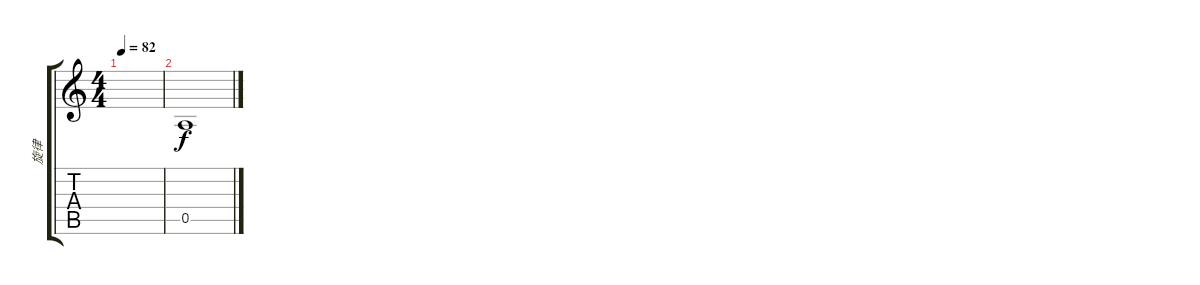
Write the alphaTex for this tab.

\track ("旋律" "旋律") {instrument acousticguitarsteel}
\staff {score tabs}
\tuning (E4 B3 G3 D3 A2 E2) {hide}
\ts (4 4)
\tempo 82
\clef g2
\ks c
|
0.5.1
